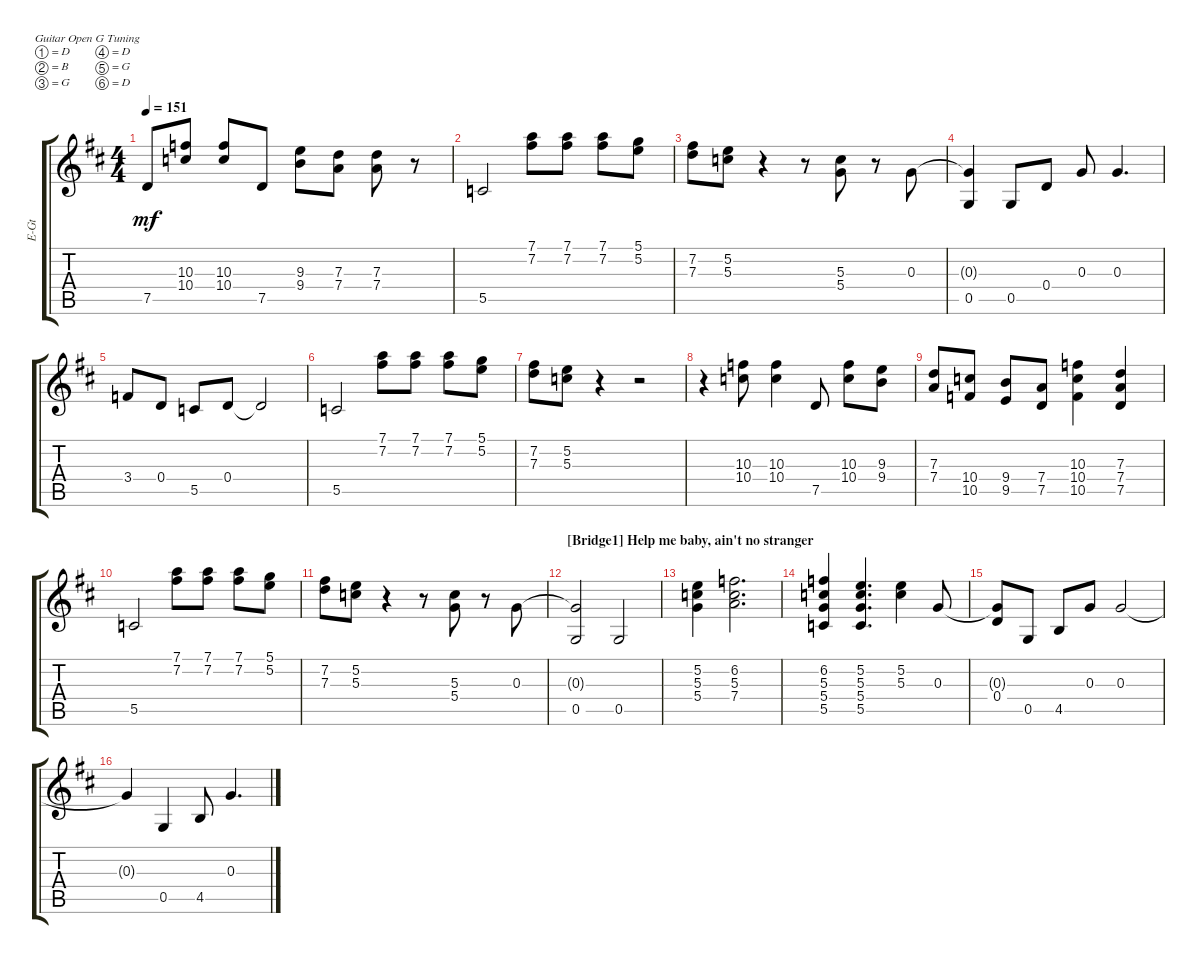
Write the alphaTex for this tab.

\bracketExtendMode groupsimilarinstruments
\track ("Electric Guitar-Keith" "E-Gt") {instrument overdrivenguitar}
\staff {score tabs}
\tuning (D4 B3 G3 D3 G2 D2)
\ts (4 4)
\tempo 151
\clef g2
\ks d
7.5{acc forcenatural}.8{dy mf beam Up} (10.4{acc forcenatural} 10.3{acc forcenatural}).8{beam Up} (10.4{acc forcenatural} 10.3{acc forcenatural}).8{beam Up} 7.5{acc forcenatural}.8{beam Up} (9.4{acc forcenatural} 9.3{acc forcenatural}).8{beam Down} (7.4{acc forcenatural} 7.3{acc forcenatural}).8{beam Down} (7.4{acc forcenatural} 7.3{acc forcenatural}).8{beam Down} r.8{beam Down} |
5.5{acc forcenatural}.2{beam Up} (7.2{acc #} 7.1{acc forcenatural}).8{beam Down} (7.2{acc #} 7.1{acc forcenatural}).8{beam Down} (7.2{acc #} 7.1{acc forcenatural}).8{beam Down} (5.2{acc forcenatural} 5.1{acc forcenatural}).8{beam Down} |
(7.3{acc forcenatural} 7.2{acc #}).8{beam Down} (5.3{acc forcenatural} 5.2{acc forcenatural}).8{beam Down} r.4{beam Down} r.8{beam Down} (5.4{acc forcenatural} 5.3{acc forcenatural}).8{beam Up} r.8{beam Down} 0.3{acc forcenatural}.8{beam Up} |
(0.5{acc forcenatural} 0.3{t acc forcenatural}).4{beam Up} 0.5{acc forcenatural}.8{beam Up} 0.4{acc forcenatural}.8{beam Up} 0.3{acc forcenatural}.8{beam Up} 0.3{acc forcenatural}.4{d beam Up} |
3.4{acc forcenatural}.8{beam Up} 0.4{acc forcenatural}.8{beam Up} 5.5{acc forcenatural}.8{beam Up} 0.4{acc forcenatural}.8{beam Up} 0.4{t acc forcenatural}.2{beam Up} |
5.5{acc forcenatural}.2{beam Up} (7.2{acc #} 7.1{acc forcenatural}).8{beam Down} (7.2{acc #} 7.1{acc forcenatural}).8{beam Down} (7.2{acc #} 7.1{acc forcenatural}).8{beam Down} (5.2{acc forcenatural} 5.1{acc forcenatural}).8{beam Down} |
(7.3{acc forcenatural} 7.2{acc #}).8{beam Down} (5.3{acc forcenatural} 5.2{acc forcenatural}).8{beam Down} r.4{beam Down} r.2{beam Down} |
r.4{beam Down} (10.4{acc forcenatural} 10.3{acc forcenatural}).8{beam Down} (10.4{acc forcenatural} 10.3{acc forcenatural}).4{beam Down} 7.5{acc forcenatural}.8{beam Up} (10.4{acc forcenatural} 10.3{acc forcenatural}).8{beam Down} (9.4{acc forcenatural} 9.3{acc forcenatural}).8{beam Down} |
(7.4{acc forcenatural} 7.3{acc forcenatural}).8{beam Up} (10.5{acc forcenatural} 10.4{acc forcenatural}).8{beam Up} (9.5{acc forcenatural} 9.4{acc forcenatural}).8{beam Up} (7.5{acc forcenatural} 7.4{acc forcenatural}).8{beam Up} (10.5{acc forcenatural} 10.4{acc forcenatural} 10.3{acc forcenatural}).4{beam Down} (7.5{acc forcenatural} 7.4{acc forcenatural} 7.3{acc forcenatural}).4{beam Up} |
5.5{acc forcenatural}.2{beam Up} (7.2{acc #} 7.1{acc forcenatural}).8{beam Down} (7.2{acc #} 7.1{acc forcenatural}).8{beam Down} (7.2{acc #} 7.1{acc forcenatural}).8{beam Down} (5.2{acc forcenatural} 5.1{acc forcenatural}).8{beam Down} |
(7.3{acc forcenatural} 7.2{acc #}).8{beam Down} (5.3{acc forcenatural} 5.2{acc forcenatural}).8{beam Down} r.4{beam Down} r.8{beam Down} (5.4{acc forcenatural} 5.3{acc forcenatural}).8{beam Up} r.8{beam Down} 0.3{acc forcenatural}.8{beam Up} |
\section ("" "[Bridge1] Help me baby, ain't no stranger")
(0.5{acc forcenatural} 0.3{t acc forcenatural}).2{beam Up} 0.5{acc forcenatural}.2{beam Up} |
(5.4{acc forcenatural} 5.3{acc forcenatural} 5.2{acc forcenatural}).4{beam Down} (7.4{acc forcenatural} 5.3{acc forcenatural} 6.2{acc forcenatural}).2{d beam Down} |
(5.5{acc forcenatural} 5.4{acc forcenatural} 5.3{acc forcenatural} 6.2{acc forcenatural}).4{beam Up} (5.5{acc forcenatural} 5.4{acc forcenatural} 5.3{acc forcenatural} 5.2{acc forcenatural}).4{d beam Up} (5.3{acc forcenatural} 5.2{acc forcenatural}).4{beam Down} 0.3{acc forcenatural}.8{beam Up} |
(0.4{acc forcenatural} 0.3{t acc forcenatural}).8{beam Up} 0.5{acc forcenatural}.8{beam Up} 4.5{acc forcenatural}.8{beam Up} 0.3{acc forcenatural}.8{beam Up} 0.3{acc forcenatural}.2{beam Up} |
0.3{t acc forcenatural}.4{beam Up} 0.5{acc forcenatural}.4{beam Up} 4.5{acc forcenatural}.8{beam Up} 0.3{acc forcenatural}.4{d beam Up}
